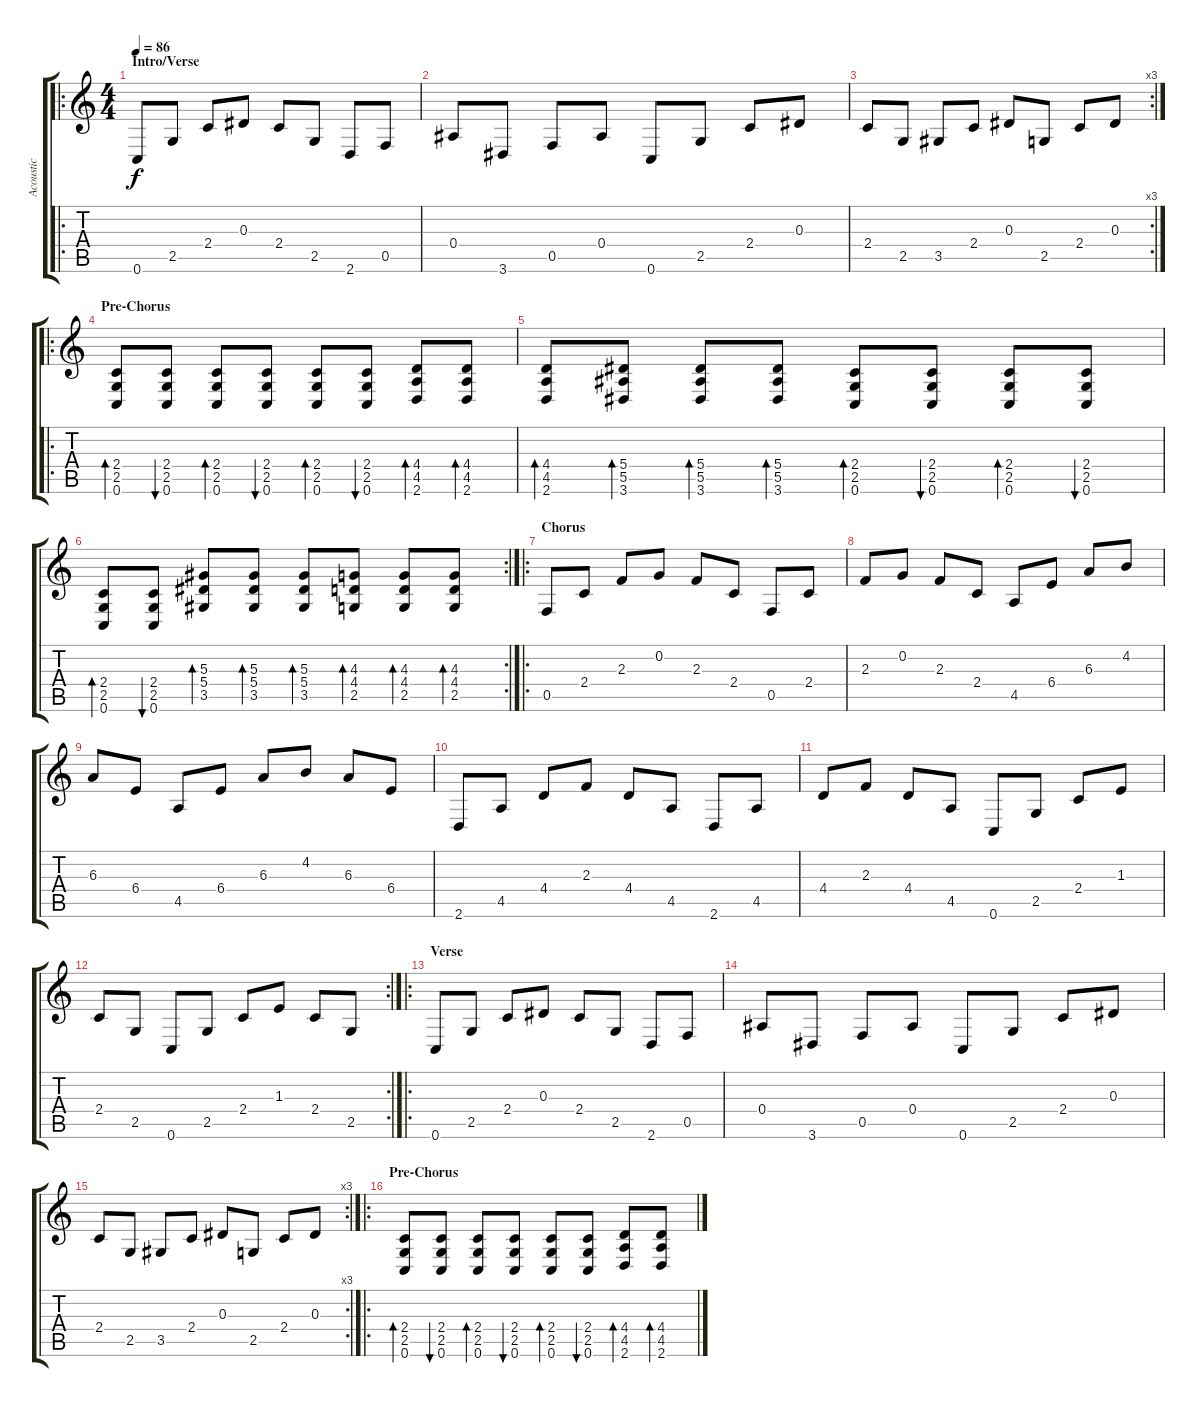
\track ("Acoustic" "Acoustic") {instrument acousticguitarnylon}
\staff {score tabs}
\tuning (C4 G3 Eb3 Bb2 F2 C2) {hide}
\ro
\ts (4 4)
\section ("" "Intro/Verse")
\tempo 86
\clef g2
\ks c
0.6.8{dy f instrument acousticguitarnylon} 2.5.8 2.4.8 0.3.8 2.4.8 2.5.8 2.6.8 0.5.8 |
0.4.8 3.6.8 0.5.8 0.4.8 0.6.8 2.5.8 2.4.8 0.3.8 |
\rc 3
2.4.8 2.5.8 3.5.8 2.4.8 0.3.8 2.5.8 2.4.8 0.3.8 |
\ro
\section ("" "Pre-Chorus")
(2.4 2.5 0.6).8{bd 120} (2.4 2.5 0.6).8{bu 120} (2.4 2.5 0.6).8{bd 120} (2.4 2.5 0.6).8{bu 120} (2.4 2.5 0.6).8{bd 120} (2.4 2.5 0.6).8{bu 120} (4.4 4.5 2.6).8{bd 120} (4.4 4.5 2.6).8{bd 120} |
(4.4 4.5 2.6).8{bd 120} (5.4 5.5 3.6).8{bd 120} (5.4 5.5 3.6).8{bd 120} (5.4 5.5 3.6).8{bd 120} (2.4 2.5 0.6).8{bd 120} (2.4 2.5 0.6).8{bu 120} (2.4 2.5 0.6).8{bd 120} (2.4 2.5 0.6).8{bu 120} |
\rc 2
(2.4 2.5 0.6).8{bd 120} (2.4 2.5 0.6).8{bu 120} (5.3 5.4 3.5).8{bd 120} (5.3 5.4 3.5).8{bd 120} (5.3 5.4 3.5).8{bd 120} (4.3 4.4 2.5).8{bd 120} (4.3 4.4 2.5).8{bd 120} (4.3 4.4 2.5).8{bd 120} |
\ro
\section ("" "Chorus")
0.5.8 2.4.8 2.3.8 0.2.8 2.3.8 2.4.8 0.5.8 2.4.8 |
2.3.8 0.2.8 2.3.8 2.4.8 4.5.8 6.4.8 6.3.8 4.2.8 |
6.3.8 6.4.8 4.5.8 6.4.8 6.3.8 4.2.8 6.3.8 6.4.8 |
2.6.8 4.5.8 4.4.8 2.3.8 4.4.8 4.5.8 2.6.8 4.5.8 |
4.4.8 2.3.8 4.4.8 4.5.8 0.6.8 2.5.8 2.4.8 1.3.8 |
\rc 2
2.4.8 2.5.8 0.6.8 2.5.8 2.4.8 1.3.8 2.4.8 2.5.8 |
\ro
\section ("" "Verse")
0.6.8 2.5.8 2.4.8 0.3.8 2.4.8 2.5.8 2.6.8 0.5.8 |
0.4.8 3.6.8 0.5.8 0.4.8 0.6.8 2.5.8 2.4.8 0.3.8 |
\rc 3
2.4.8 2.5.8 3.5.8 2.4.8 0.3.8 2.5.8 2.4.8 0.3.8 |
\ro
\section ("" "Pre-Chorus")
(2.4 2.5 0.6).8{bd 120} (2.4 2.5 0.6).8{bu 120} (2.4 2.5 0.6).8{bd 120} (2.4 2.5 0.6).8{bu 120} (2.4 2.5 0.6).8{bd 120} (2.4 2.5 0.6).8{bu 120} (4.4 4.5 2.6).8{bd 120} (4.4 4.5 2.6).8{bd 120}
